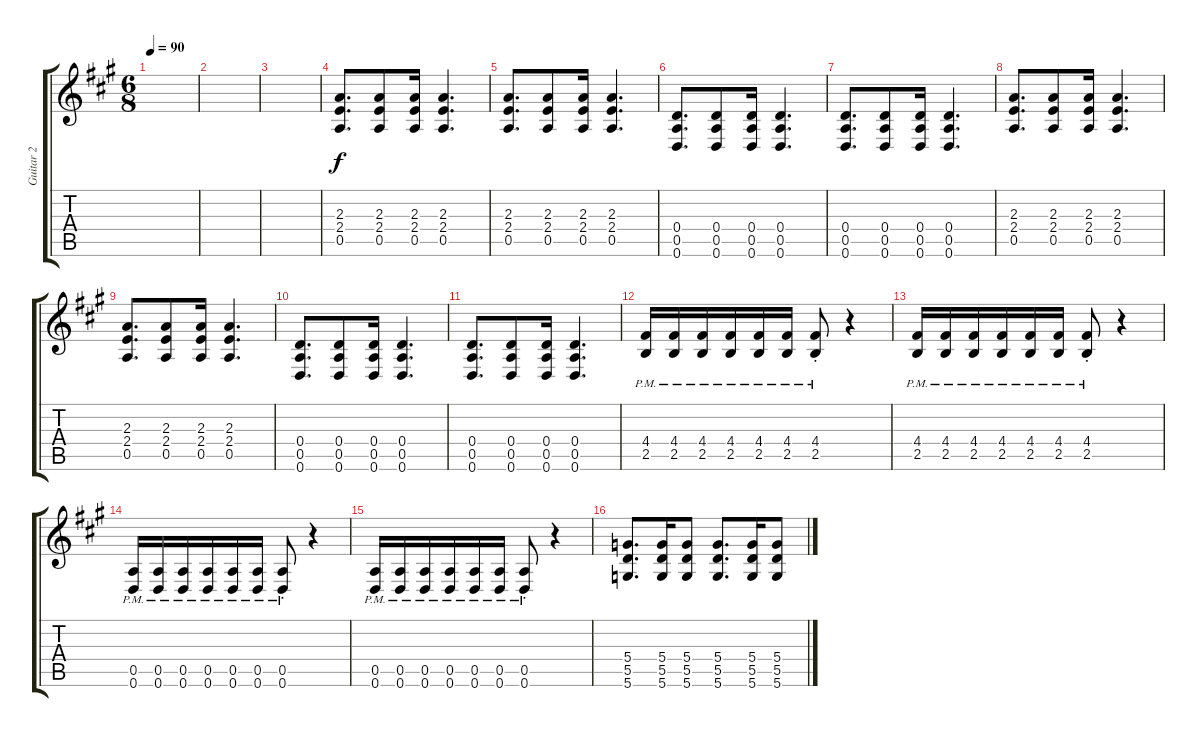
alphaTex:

\track ("Guitar 2" "Guitar 2") {instrument distortionguitar}
\staff {score tabs}
\tuning (E4 B3 G3 D3 A2 D2) {hide}
\ts (6 8)
\tempo 90
\clef g2
\ks a
|
|
|
(2.3 2.4 0.5).8{d} (2.3 2.4 0.5).8 (2.3 2.4 0.5).16 (2.3 2.4 0.5).4{d} |
(2.3 2.4 0.5).8{d} (2.3 2.4 0.5).8 (2.3 2.4 0.5).16 (2.3 2.4 0.5).4{d} |
(0.4 0.5 0.6).8{d} (0.4 0.5 0.6).8 (0.4 0.5 0.6).16 (0.4 0.5 0.6).4{d} |
(0.4 0.5 0.6).8{d} (0.4 0.5 0.6).8 (0.4 0.5 0.6).16 (0.4 0.5 0.6).4{d} |
(2.3 2.4 0.5).8{d} (2.3 2.4 0.5).8 (2.3 2.4 0.5).16 (2.3 2.4 0.5).4{d} |
(2.3 2.4 0.5).8{d} (2.3 2.4 0.5).8 (2.3 2.4 0.5).16 (2.3 2.4 0.5).4{d} |
(0.4 0.5 0.6).8{d} (0.4 0.5 0.6).8 (0.4 0.5 0.6).16 (0.4 0.5 0.6).4{d} |
(0.4 0.5 0.6).8{d} (0.4 0.5 0.6).8 (0.4 0.5 0.6).16 (0.4 0.5 0.6).4{d} |
(4.4{pm} 2.5{pm}).16 (4.4{pm} 2.5{pm}).16 (4.4{pm} 2.5{pm}).16 (4.4{pm} 2.5{pm}).16 (4.4{pm} 2.5{pm}).16 (4.4{pm} 2.5{pm}).16 (4.4{pm st} 2.5{pm st}).8 r.4 |
(4.4{pm} 2.5{pm}).16 (4.4{pm} 2.5{pm}).16 (4.4{pm} 2.5{pm}).16 (4.4{pm} 2.5{pm}).16 (4.4{pm} 2.5{pm}).16 (4.4{pm} 2.5{pm}).16 (4.4{pm st} 2.5{pm st}).8 r.4 |
(0.5{pm} 0.6{pm}).16 (0.5{pm} 0.6{pm}).16 (0.5{pm} 0.6{pm}).16 (0.5{pm} 0.6{pm}).16 (0.5{pm} 0.6{pm}).16 (0.5{pm} 0.6{pm}).16 (0.5{pm st} 0.6{pm st}).8 r.4 |
(0.5{pm} 0.6{pm}).16 (0.5{pm} 0.6{pm}).16 (0.5{pm} 0.6{pm}).16 (0.5{pm} 0.6{pm}).16 (0.5{pm} 0.6{pm}).16 (0.5{pm} 0.6{pm}).16 (0.5{pm st} 0.6{pm st}).8 r.4 |
(5.4 5.5 5.6).8{d} (5.4 5.5 5.6).16 (5.4 5.5 5.6).8 (5.4 5.5 5.6).8{d} (5.4 5.5 5.6).16 (5.4 5.5 5.6).8
